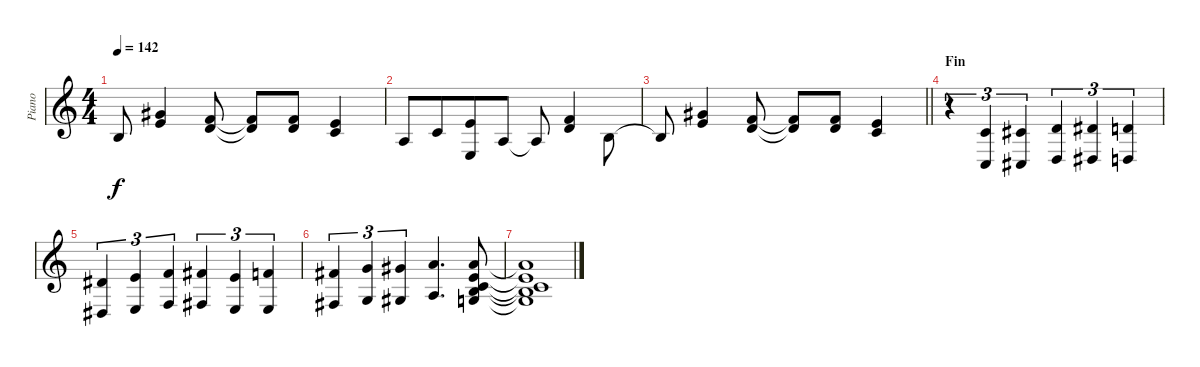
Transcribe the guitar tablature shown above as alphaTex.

\track ("Piano" "Piano") {instrument brightacousticpiano}
\staff {score}
\tuning (E4 B3 G3 D3 A2 E2 B1) {hide}
\ts (4 4)
\tempo 142
\clef g2
\ks c
0.2{t}.8{dy f} (4.1 5.2).4 (1.1 3.2).8 (1.1{t} 3.2{t}).8 (1.1 3.2).8 (0.1 1.2).4 |
2.3.8 1.2.8{beam merge} (0.1 2.4).8 2.3.8 2.3{t}.8 (1.1 3.2).4 0.2.8{beam Down} |
\barLineRight lightlight
0.2{t}.8 (4.1 5.2).4 (1.1 3.2).8 (1.1{t} 3.2{t}).8 (1.1 3.2).8 (0.1 1.2).4 |
\section ("" "Fin")
r.4{tu (3 2)} (1.2 3.5).4{tu (3 2)} (2.2 4.5).4{tu (3 2)} (3.2 0.4).4{tu (3 2)} (4.2 1.4).4{tu (3 2)} (3.2 0.4).4{tu (3 2)} |
(4.2 1.4).4{tu (3 2)} (0.1 2.4).4{tu (3 2)} (1.1 3.4).4{tu (3 2)} (2.1 4.4).4{tu (3 2) beam Up} (0.1 2.4).4{tu (3 2) beam Up} (1.1 2.4).4{tu (3 2) beam Up} |
(2.1 4.4).4{tu (3 2)} (3.1 0.3).4{tu (3 2)} (4.1 1.3).4{tu (3 2)} (5.1 2.3).4{d} (5.1 5.2 5.3 9.4 10.5).8 |
(5.1{t} 5.2{t} 5.3{t} 9.4{t} 10.5{t}).1
